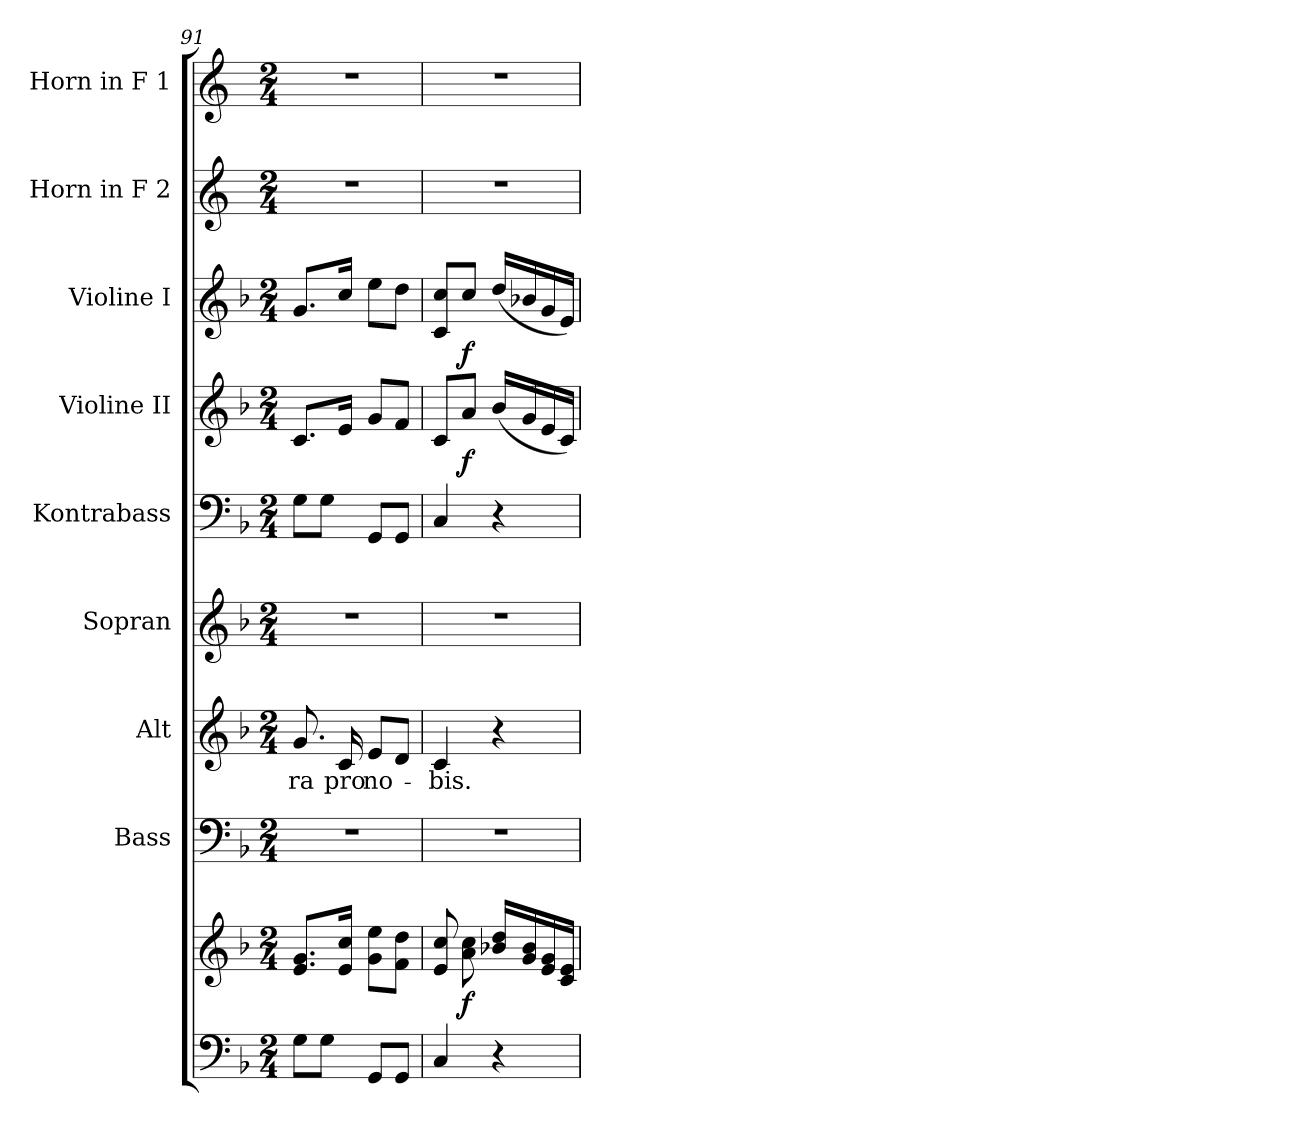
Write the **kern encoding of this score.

**kern	**kern	**dynam	**kern	**kern	**text	**kern	**kern	**kern	**dynam	**kern	**dynam	**kern	**kern
*part9	*part9	*part9	*part8	*part7	*part7	*part6	*part5	*part4	*part4	*part3	*part3	*part2	*part1
*staff10	*staff9	*staff9/10	*staff8	*staff7	*staff7	*staff6	*staff5	*staff4	*staff4	*staff3	*staff3	*staff2	*staff1
*	*	*	*I"Bass	*I"Alt	*	*I"Sopran	*I"Kontrabass	*I"Violine II	*	*I"Violine I	*	*I"Horn in F 2	*I"Horn in F 1
*	*	*	*I'B.	*I'A.	*	*I'S.	*I'Kb.	*I'Vl. II	*	*I'Vl. I	*	*I'Hrn. 2	*I'Hrn. 1
*clefF4	*clefG2	*	*clefF4	*clefG2	*	*clefG2	*clefF4	*clefG2	*	*clefG2	*	*clefG2	*clefG2
*	*	*	*	*	*	*	*ITrd7c12	*	*	*	*	*ITrd4c7	*ITrd4c7
*k[b-]	*k[b-]	*	*k[b-]	*k[b-]	*	*k[b-]	*k[b-]	*k[b-]	*	*k[b-]	*	*k[b-]	*k[b-]
*F:	*F:	*	*F:	*F:	*	*F:	*F:	*F:	*	*F:	*	*F:	*F:
*M2/4	*M2/4	*	*M2/4	*M2/4	*	*M2/4	*M2/4	*M2/4	*	*M2/4	*	*M2/4	*M2/4
=91	=91	=91	=91	=91	=91	=91	=91	=91	=91	=91	=91	=91	=91
!	!	!	!	!	!LO:LY:b	!	!	!	!	!	!	!	!
8G\L	8.e/ 8.g/L	.	2r	8.g/	-ra	2r	8GG\L	8.c/L	.	8.g/L	.	2r	2r
8G\J	.	.	.	.	.	.	8GG\J	.	.	.	.	.	.
!	!	!	!	!	!LO:LY:b	!	!	!	!	!	!	!	!
.	16e/ 16cc/Jk	.	.	16c/	pro	.	.	16e/Jk	.	16cc/Jk	.	.	.
!	!	!	!	!	!LO:LY:b	!	!	!	!	!	!	!	!
8GG/L	8g\ 8ee\L	.	.	8e/L	no-	.	8GGG/L	8g/L	.	8ee\L	.	.	.
8GG/J	8f\ 8dd\J	.	.	8d/J	.	.	8GGG/J	8f/J	.	8dd\J	.	.	.
=92	=92	=92	=92	=92	=92	=92	=92	=92	=92	=92	=92	=92	=92
!	!	!	!	!	!LO:LY:b	!	!	!	!	!	!	!	!
4C/	8e/ 8cc/	.	2r	4c/	-bis.	2r	4CC/	8c/L	.	8c/ 8cc/L	.	2r	2r
!	!	!LO:DY:b	!	!	!	!	!	!	!LO:DY:b	!	!LO:DY:b	!	!
.	8a\ 8cc\	f	.	.	.	.	.	8a/J	f	8cc/J	f	.	.
4r	16b-X/ 16dd/LL	.	.	4r	.	.	4r	(<16b-/LL	.	(<16dd/LL	.	.	.
.	16g/ 16b-/	.	.	.	.	.	.	16g/	.	16b-X/	.	.	.
.	16e/ 16g/	.	.	.	.	.	.	16e/	.	16g/	.	.	.
.	16c/ 16e/JJ	.	.	.	.	.	.	16c/JJ)	.	16e/JJ)	.	.	.
=	=	=	=	=	=	=	=	=	=	=	=	=	=
*-	*-	*-	*-	*-	*-	*-	*-	*-	*-	*-	*-	*-	*-
